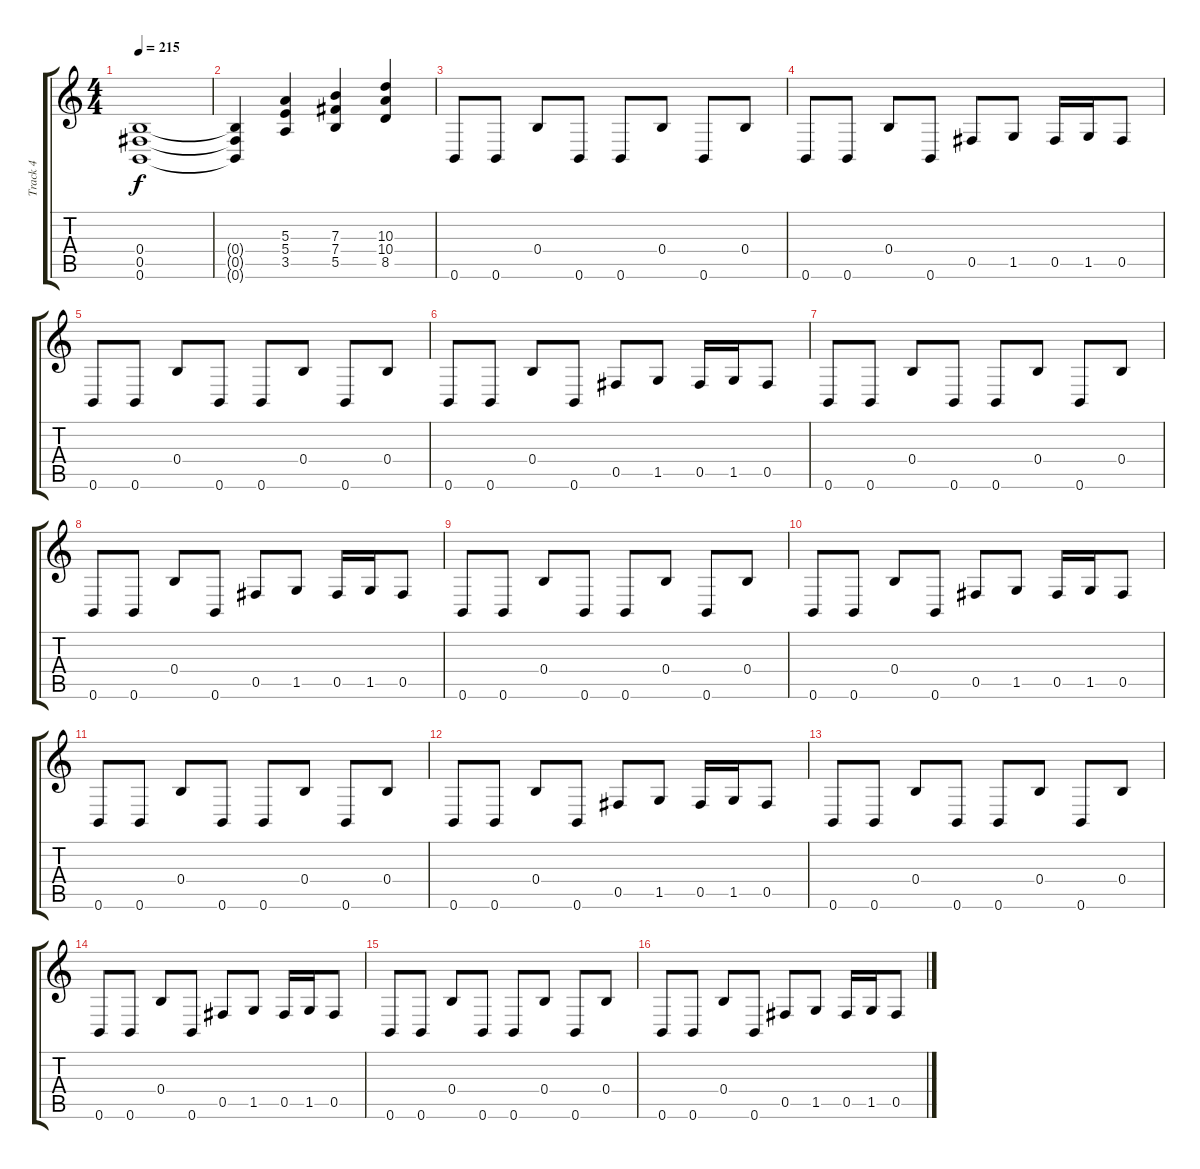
\track ("Track 4" "Track 4") {instrument distortionguitar}
\staff {score tabs}
\tuning (Db4 Ab3 E3 B2 Gb2 B1) {hide}
\ts (4 4)
\tempo 215
\clef g2
\ks c
(0.4{t} 0.5{t} 0.6{t}).1{dy f} |
(0.4{t} 0.5{t} 0.6{t}).4 (5.3 5.4 3.5).4 (7.3 7.4 5.5).4 (10.3 10.4 8.5).4 |
0.6.8 0.6.8 0.4.8 0.6.8 0.6.8 0.4.8 0.6.8 0.4.8 |
0.6.8 0.6.8 0.4.8 0.6.8 0.5.8 1.5.8 0.5.16 1.5.16 0.5.8 |
0.6.8 0.6.8 0.4.8 0.6.8 0.6.8 0.4.8 0.6.8 0.4.8 |
0.6.8 0.6.8 0.4.8 0.6.8 0.5.8 1.5.8 0.5.16 1.5.16 0.5.8 |
0.6.8 0.6.8 0.4.8 0.6.8 0.6.8 0.4.8 0.6.8 0.4.8 |
0.6.8 0.6.8 0.4.8 0.6.8 0.5.8 1.5.8 0.5.16 1.5.16 0.5.8 |
0.6.8 0.6.8 0.4.8 0.6.8 0.6.8 0.4.8 0.6.8 0.4.8 |
0.6.8 0.6.8 0.4.8 0.6.8 0.5.8 1.5.8 0.5.16 1.5.16 0.5.8 |
0.6.8 0.6.8 0.4.8 0.6.8 0.6.8 0.4.8 0.6.8 0.4.8 |
0.6.8 0.6.8 0.4.8 0.6.8 0.5.8 1.5.8 0.5.16 1.5.16 0.5.8 |
0.6.8 0.6.8 0.4.8 0.6.8 0.6.8 0.4.8 0.6.8 0.4.8 |
0.6.8 0.6.8 0.4.8 0.6.8 0.5.8 1.5.8 0.5.16 1.5.16 0.5.8 |
0.6.8 0.6.8 0.4.8 0.6.8 0.6.8 0.4.8 0.6.8 0.4.8 |
0.6.8 0.6.8 0.4.8 0.6.8 0.5.8 1.5.8 0.5.16 1.5.16 0.5.8
